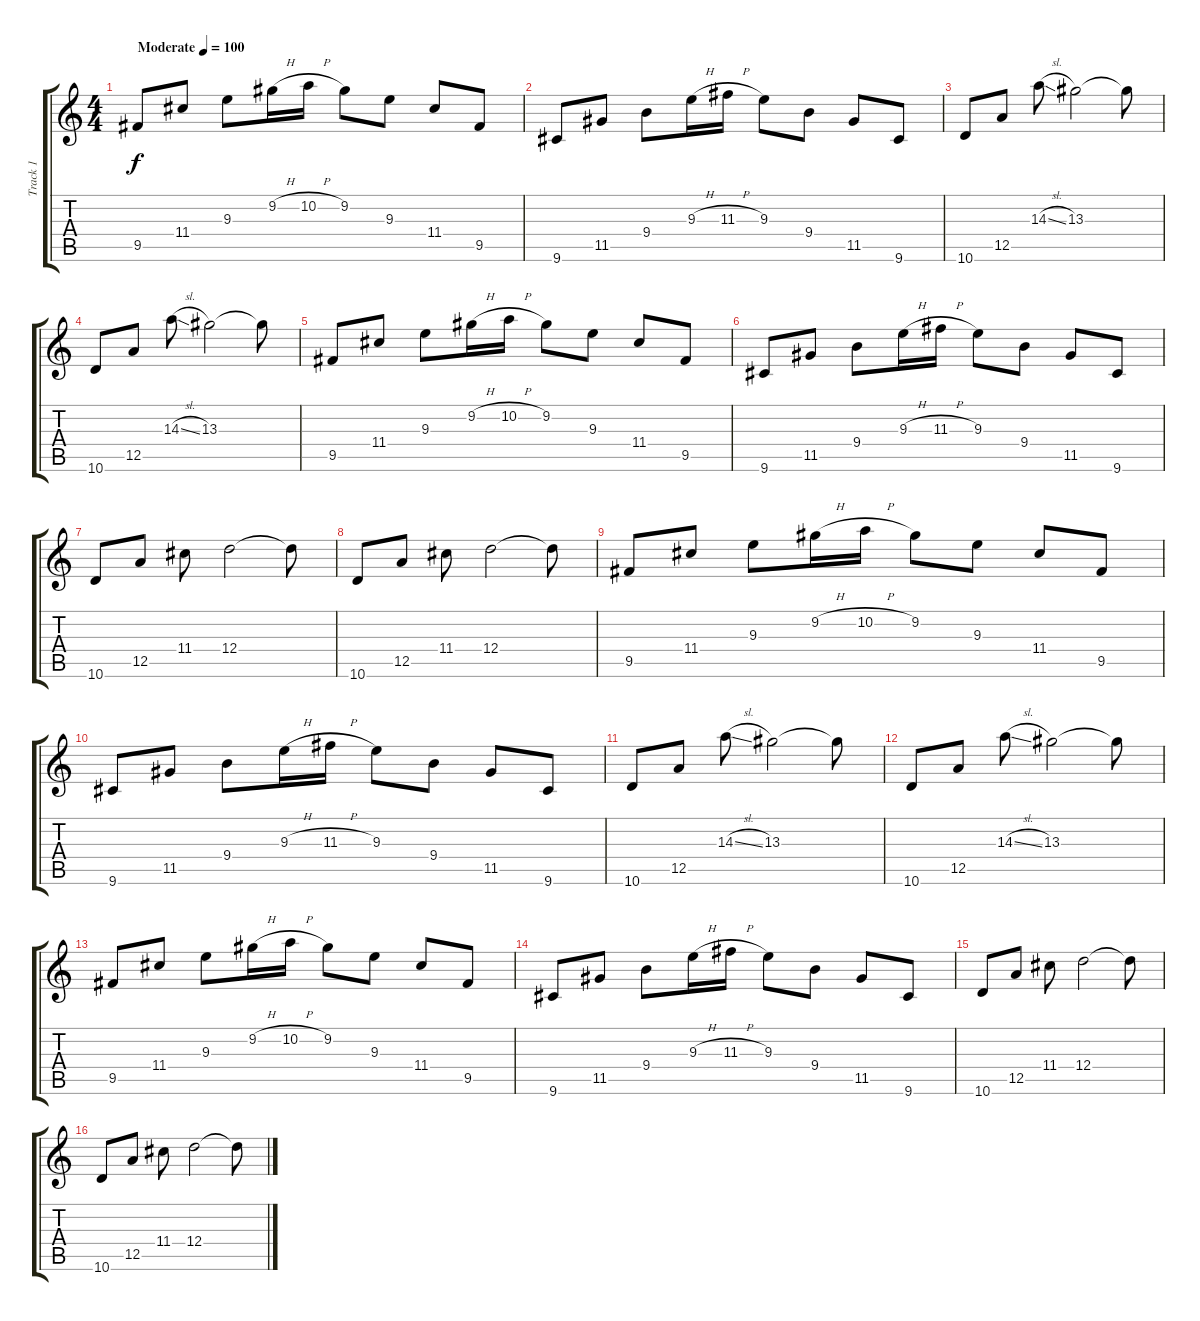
\track ("Track 1" "Track 1") {instrument electricguitarclean}
\staff {score tabs}
\tuning (E4 B3 G3 D3 A2 E2) {hide}
\ts (4 4)
\tempo (100 "Moderate")
\clef g2
\ks c
9.5.8{dy f instrument electricguitarclean} 11.4.8 9.3.8 9.2{h}.16 10.2{h}.16 9.2.8 9.3.8 11.4.8 9.5.8 |
9.6.8 11.5.8 9.4.8 9.3{h}.16 11.3{h}.16 9.3.8 9.4.8 11.5.8 9.6.8 |
10.6.8 12.5.8 14.3{sl}.8 13.3.2 13.3{t}.8 |
10.6.8 12.5.8 14.3{sl}.8 13.3.2 13.3{t}.8 |
9.5.8 11.4.8 9.3.8 9.2{h}.16 10.2{h}.16 9.2.8 9.3.8 11.4.8 9.5.8 |
9.6.8 11.5.8 9.4.8 9.3{h}.16 11.3{h}.16 9.3.8 9.4.8 11.5.8 9.6.8 |
10.6.8 12.5.8 11.4.8 12.4.2 12.4{t}.8 |
10.6.8 12.5.8 11.4.8 12.4.2 12.4{t}.8 |
9.5.8 11.4.8 9.3.8 9.2{h}.16 10.2{h}.16 9.2.8 9.3.8 11.4.8 9.5.8 |
9.6.8 11.5.8 9.4.8 9.3{h}.16 11.3{h}.16 9.3.8 9.4.8 11.5.8 9.6.8 |
10.6.8 12.5.8 14.3{sl}.8 13.3.2 13.3{t}.8 |
10.6.8 12.5.8 14.3{sl}.8 13.3.2 13.3{t}.8 |
9.5.8 11.4.8 9.3.8 9.2{h}.16 10.2{h}.16 9.2.8 9.3.8 11.4.8 9.5.8 |
9.6.8 11.5.8 9.4.8 9.3{h}.16 11.3{h}.16 9.3.8 9.4.8 11.5.8 9.6.8 |
10.6.8 12.5.8 11.4.8 12.4.2 12.4{t}.8 |
10.6.8 12.5.8 11.4.8 12.4.2 12.4{t}.8
